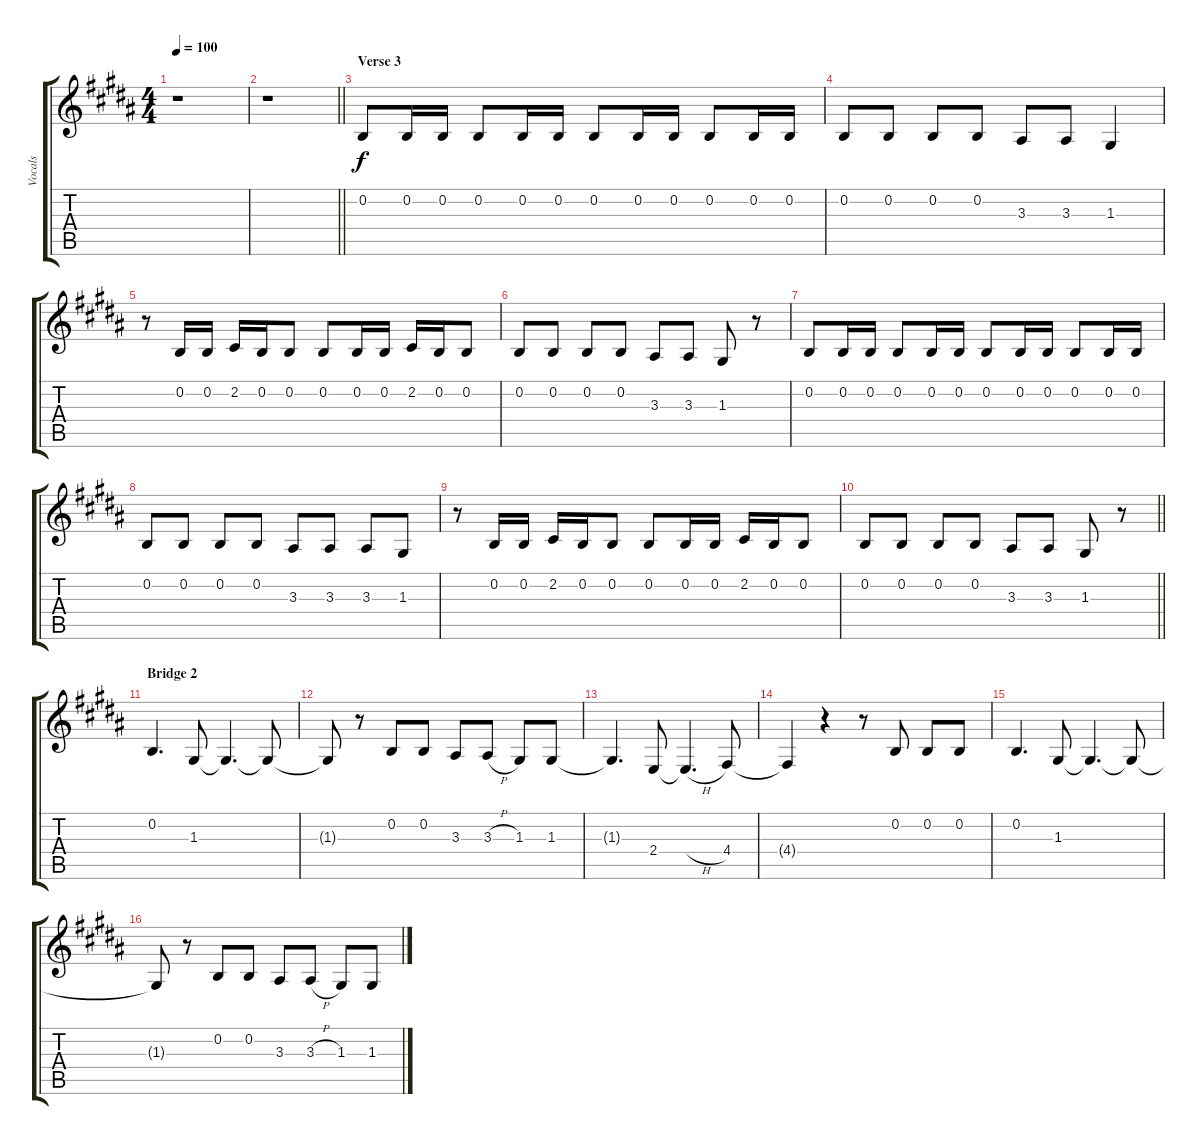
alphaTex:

\track ("Vocals" "Vocals") {instrument lead2sawtooth}
\staff {score tabs}
\tuning (E4 B3 G3 D3 A2 E2) {hide}
\ts (4 4)
\tempo 100
\clef g2
\ks b
r.1{dy f} |
\barLineRight lightlight
r.1 |
\section ("" "Verse 3")
0.2.8 0.2.16 0.2.16 0.2.8 0.2.16 0.2.16 0.2.8 0.2.16 0.2.16 0.2.8 0.2.16 0.2.16 |
0.2.8 0.2.8 0.2.8 0.2.8 3.3.8 3.3.8 1.3.4 |
r.8 0.2.16 0.2.16 2.2.16 0.2.16 0.2.8 0.2.8 0.2.16 0.2.16 2.2.16 0.2.16 0.2.8 |
0.2.8 0.2.8 0.2.8 0.2.8 3.3.8 3.3.8 1.3.8 r.8 |
0.2.8 0.2.16 0.2.16 0.2.8 0.2.16 0.2.16 0.2.8 0.2.16 0.2.16 0.2.8 0.2.16 0.2.16 |
0.2.8 0.2.8 0.2.8 0.2.8 3.3.8 3.3.8 3.3.8 1.3.8 |
r.8 0.2.16 0.2.16 2.2.16 0.2.16 0.2.8 0.2.8 0.2.16 0.2.16 2.2.16 0.2.16 0.2.8 |
\barLineRight lightlight
0.2.8 0.2.8 0.2.8 0.2.8 3.3.8 3.3.8 1.3.8 r.8 |
\section ("" "Bridge 2")
0.2.4{d} 1.3.8 1.3{t}.4{d} 1.3{t}.8 |
1.3{t}.8 r.8 0.2.8 0.2.8 3.3.8 3.3{h}.8 1.3.8 1.3.8 |
1.3{t}.4{d} 2.4.8 2.4{h t}.4{d} 4.4.8 |
4.4{t}.4 r.4 r.8 0.2.8 0.2.8 0.2.8 |
0.2.4{d} 1.3.8 1.3{t}.4{d} 1.3{t}.8 |
1.3{t}.8 r.8 0.2.8 0.2.8 3.3.8 3.3{h}.8 1.3.8 1.3.8
